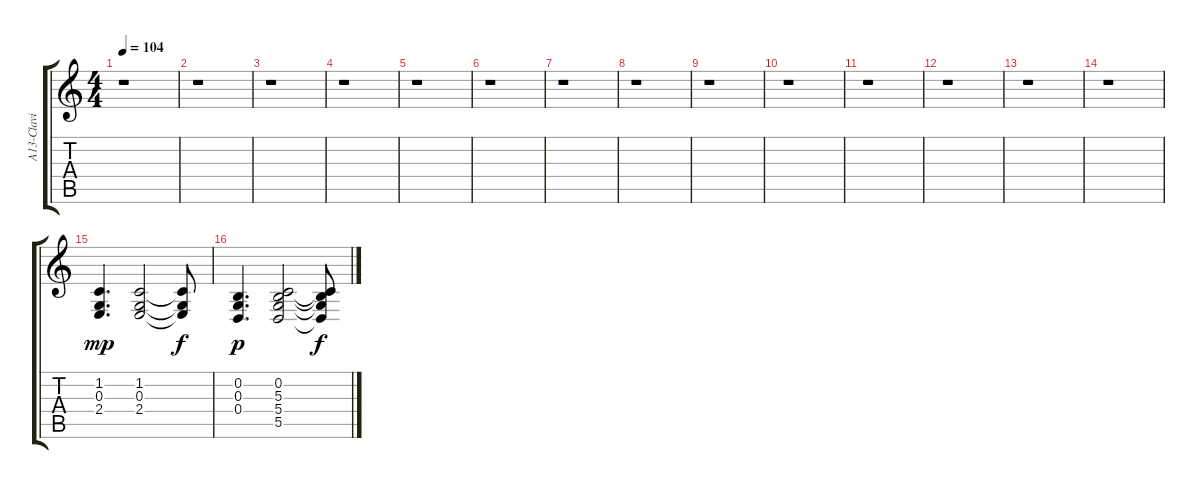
\track ("A13-Clavi Pad   " "A13-Clavi ") {instrument electricpiano1}
\staff {score tabs}
\tuning (E4 B3 G3 D3 A2 E2) {hide}
\ts (4 4)
\tempo 104
\clef g2
\ks c
r.1{dy f} |
r.1 |
r.1 |
r.1 |
r.1 |
r.1 |
r.1 |
r.1 |
r.1 |
r.1 |
r.1 |
r.1 |
r.1 |
r.1 |
(1.2 0.3 2.4).4{d dy mp} (1.2 0.3 2.4).2 (1.2{t} 0.3{t} 2.4{t}).8{dy f} |
(0.2 0.3 0.4).4{d dy p} (0.2 5.3 5.4 5.5).2 (0.2{t} 5.3{t} 5.4{t} 5.5{t}).8{dy f}
